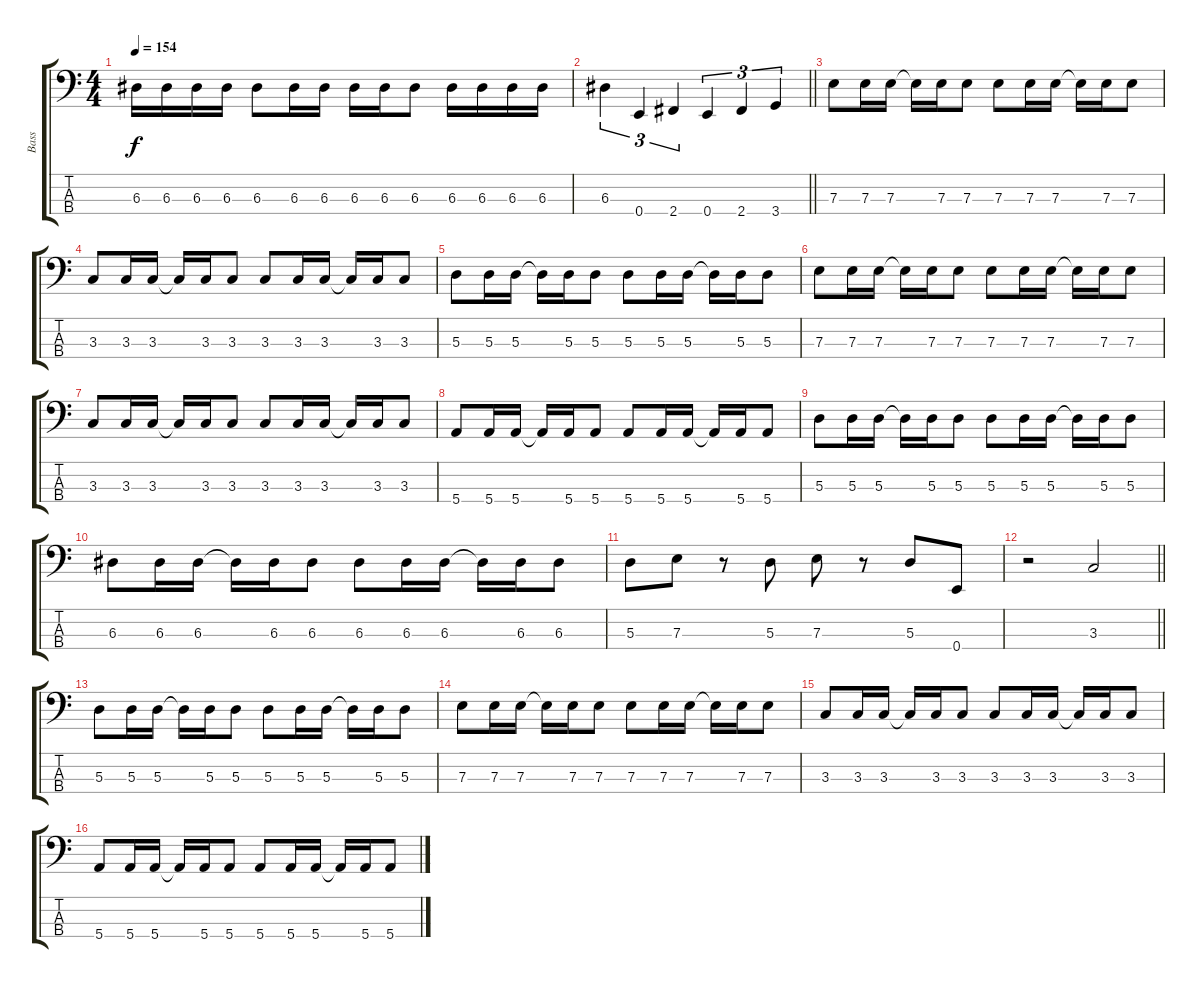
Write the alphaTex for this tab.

\track ("Bass" "Bass") {instrument electricbasspick}
\staff {score tabs}
\tuning (G2 D2 A1 E1) {hide}
\ts (4 4)
\tempo 154
\clef f4
\ks c
6.3.16{dy f} 6.3.16 6.3.16 6.3.16 6.3.8 6.3.16 6.3.16 6.3.16 6.3.16 6.3.8 6.3.16 6.3.16 6.3.16 6.3.16 |
\barLineRight lightlight
6.3.4{tu (3 2)} 0.4.4{tu (3 2)} 2.4.4{tu (3 2)} 0.4.4{tu (3 2)} 2.4.4{tu (3 2)} 3.4.4{tu (3 2)} |
7.3.8 7.3.16 7.3.16 7.3{t}.16 7.3.16 7.3.8 7.3.8 7.3.16 7.3.16 7.3{t}.16 7.3.16 7.3.8 |
3.3.8 3.3.16 3.3.16 3.3{t}.16 3.3.16 3.3.8 3.3.8 3.3.16 3.3.16 3.3{t}.16 3.3.16 3.3.8 |
5.3.8 5.3.16 5.3.16 5.3{t}.16 5.3.16 5.3.8 5.3.8 5.3.16 5.3.16 5.3{t}.16 5.3.16 5.3.8 |
7.3.8 7.3.16 7.3.16 7.3{t}.16 7.3.16 7.3.8 7.3.8 7.3.16 7.3.16 7.3{t}.16 7.3.16 7.3.8 |
3.3.8 3.3.16 3.3.16 3.3{t}.16 3.3.16 3.3.8 3.3.8 3.3.16 3.3.16 3.3{t}.16 3.3.16 3.3.8 |
5.4.8 5.4.16 5.4.16 5.4{t}.16 5.4.16 5.4.8 5.4.8 5.4.16 5.4.16 5.4{t}.16 5.4.16 5.4.8 |
5.3.8 5.3.16 5.3.16 5.3{t}.16 5.3.16 5.3.8 5.3.8 5.3.16 5.3.16 5.3{t}.16 5.3.16 5.3.8 |
6.3.8 6.3.16 6.3.16 6.3{t}.16 6.3.16 6.3.8 6.3.8 6.3.16 6.3.16 6.3{t}.16 6.3.16 6.3.8 |
5.3.8 7.3.8 r.8 5.3.8 7.3.8 r.8 5.3.8 0.4.8 |
\barLineRight lightlight
r.2 3.3.2 |
5.3.8 5.3.16 5.3.16 5.3{t}.16 5.3.16 5.3.8 5.3.8 5.3.16 5.3.16 5.3{t}.16 5.3.16 5.3.8 |
7.3.8 7.3.16 7.3.16 7.3{t}.16 7.3.16 7.3.8 7.3.8 7.3.16 7.3.16 7.3{t}.16 7.3.16 7.3.8 |
3.3.8 3.3.16 3.3.16 3.3{t}.16 3.3.16 3.3.8 3.3.8 3.3.16 3.3.16 3.3{t}.16 3.3.16 3.3.8 |
5.4.8 5.4.16 5.4.16 5.4{t}.16 5.4.16 5.4.8 5.4.8 5.4.16 5.4.16 5.4{t}.16 5.4.16 5.4.8
